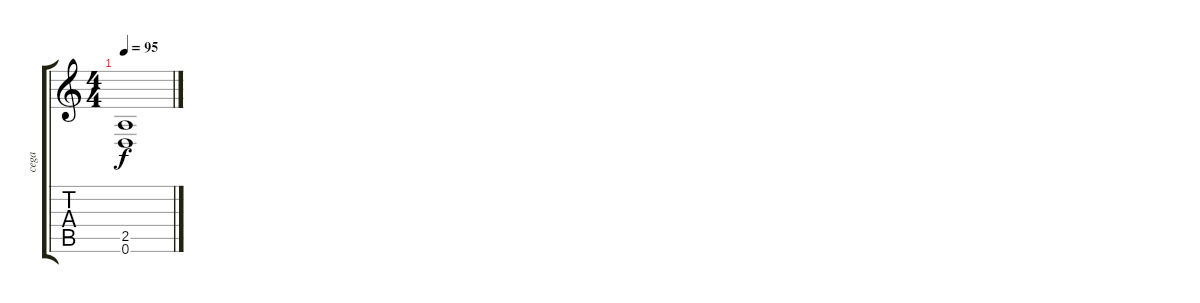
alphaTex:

\track ("cega" "cega") {instrument distortionguitar}
\staff {score tabs}
\tuning (D4 A3 F3 C3 G2 D2) {hide}
\ts (4 4)
\tempo 95
\clef g2
\ks c
(2.5 0.6).1{dy f}
